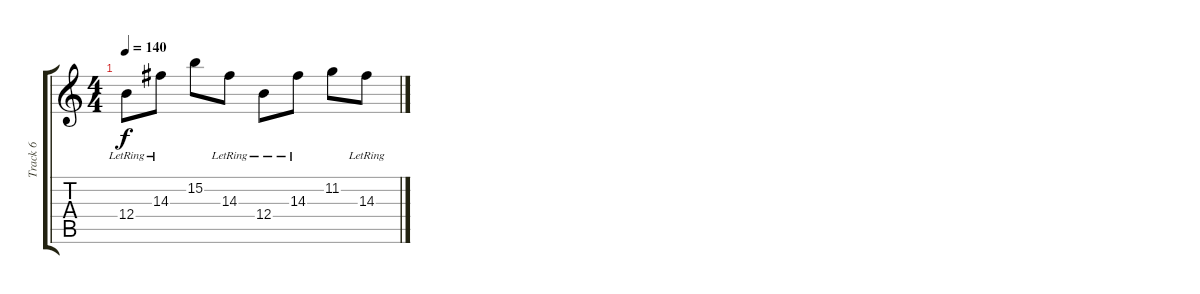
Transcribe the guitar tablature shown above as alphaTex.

\track ("Track 6" "Track 6") {instrument overdrivenguitar}
\staff {score tabs}
\tuning (Db4 Ab3 E3 B2 Gb2 B1) {hide}
\ts (4 4)
\tempo 140
\clef g2
\ks c
12.4{lr}.8{dy f} 14.3{lr}.8 15.2.8 14.3{lr}.8 12.4{lr}.8 14.3{lr}.8 11.2.8 14.3{lr}.8
